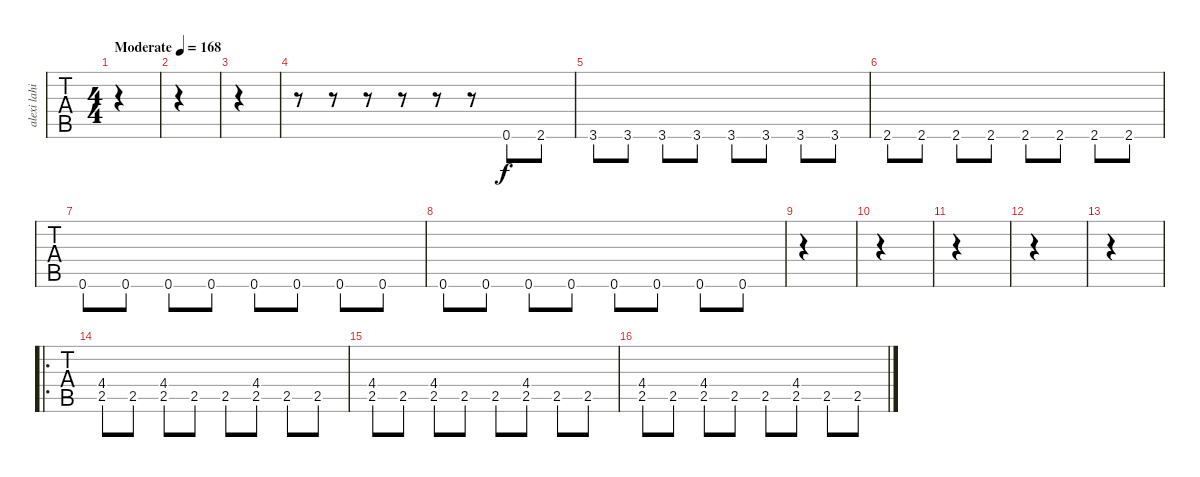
\track ("alexi lahio" "alexi lahi") {instrument acousticguitarsteel}
\staff {tabs}
\tuning (E4 B3 G3 D3 A2 E2) {hide}
\ts (4 4)
\tempo (168 "Moderate")
\clef g2
\ks c
|
|
|
r.8 r.8 r.8 r.8 r.8 r.8 0.6.8 2.6.8 |
3.6.8 3.6.8 3.6.8 3.6.8 3.6.8 3.6.8 3.6.8 3.6.8 |
2.6.8 2.6.8 2.6.8 2.6.8 2.6.8 2.6.8 2.6.8 2.6.8 |
0.6.8 0.6.8 0.6.8 0.6.8 0.6.8 0.6.8 0.6.8 0.6.8 |
0.6.8 0.6.8 0.6.8 0.6.8 0.6.8 0.6.8 0.6.8 0.6.8 |
|
|
|
|
|
\ro
(4.4 2.5).8 2.5.8 (4.4 2.5).8 2.5.8 2.5.8 (4.4 2.5).8 2.5.8 2.5.8 |
(4.4 2.5).8 2.5.8 (4.4 2.5).8 2.5.8 2.5.8 (4.4 2.5).8 2.5.8 2.5.8 |
(4.4 2.5).8 2.5.8 (4.4 2.5).8 2.5.8 2.5.8 (4.4 2.5).8 2.5.8 2.5.8
